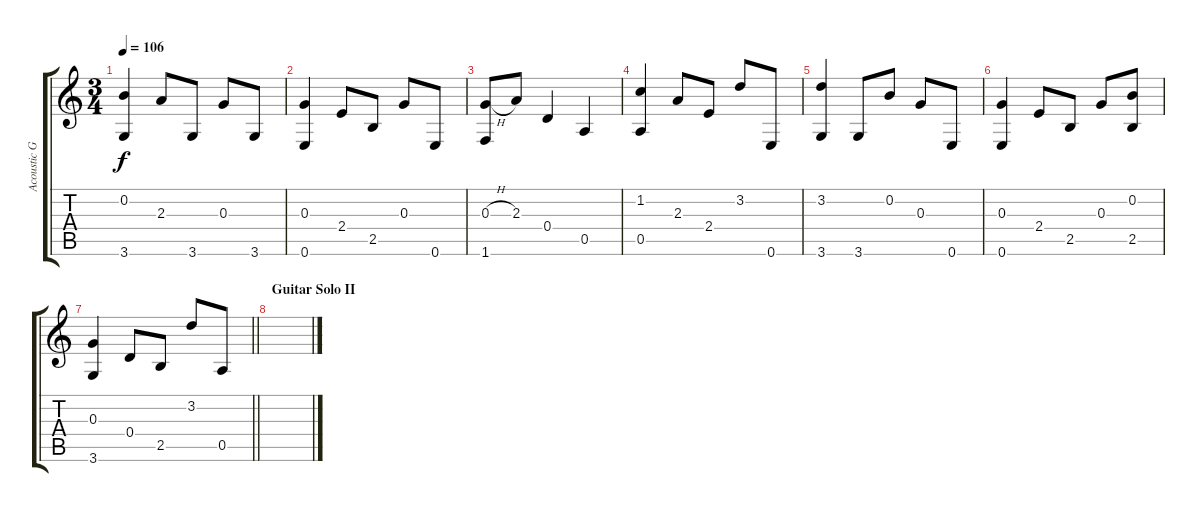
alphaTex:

\track ("Acoustic Guitar" "Acoustic G") {instrument acousticguitarsteel}
\staff {score tabs}
\tuning (E4 B3 G3 D3 A2 E2) {hide}
\ts (3 4)
\tempo 106
\clef g2
\ks c
(0.2 3.6).4{dy f} 2.3.8 3.6.8 0.3.8 3.6.8 |
(0.3 0.6).4 2.4.8 2.5.8 0.3.8 0.6.8 |
(0.3{h} 1.6).8 2.3.8 0.4.4 0.5.4 |
(1.2 0.5).4 2.3.8 2.4.8 3.2.8 0.6.8 |
(3.2 3.6).4 3.6.8 0.2.8 0.3.8 0.6.8 |
(0.3 0.6).4 2.4.8 2.5.8 0.3.8 (0.2 2.5).8 |
\barLineRight lightlight
(0.3 3.6).4 0.4.8 2.5.8 3.2.8 0.5.8 |
\section ("" "Guitar Solo II")
